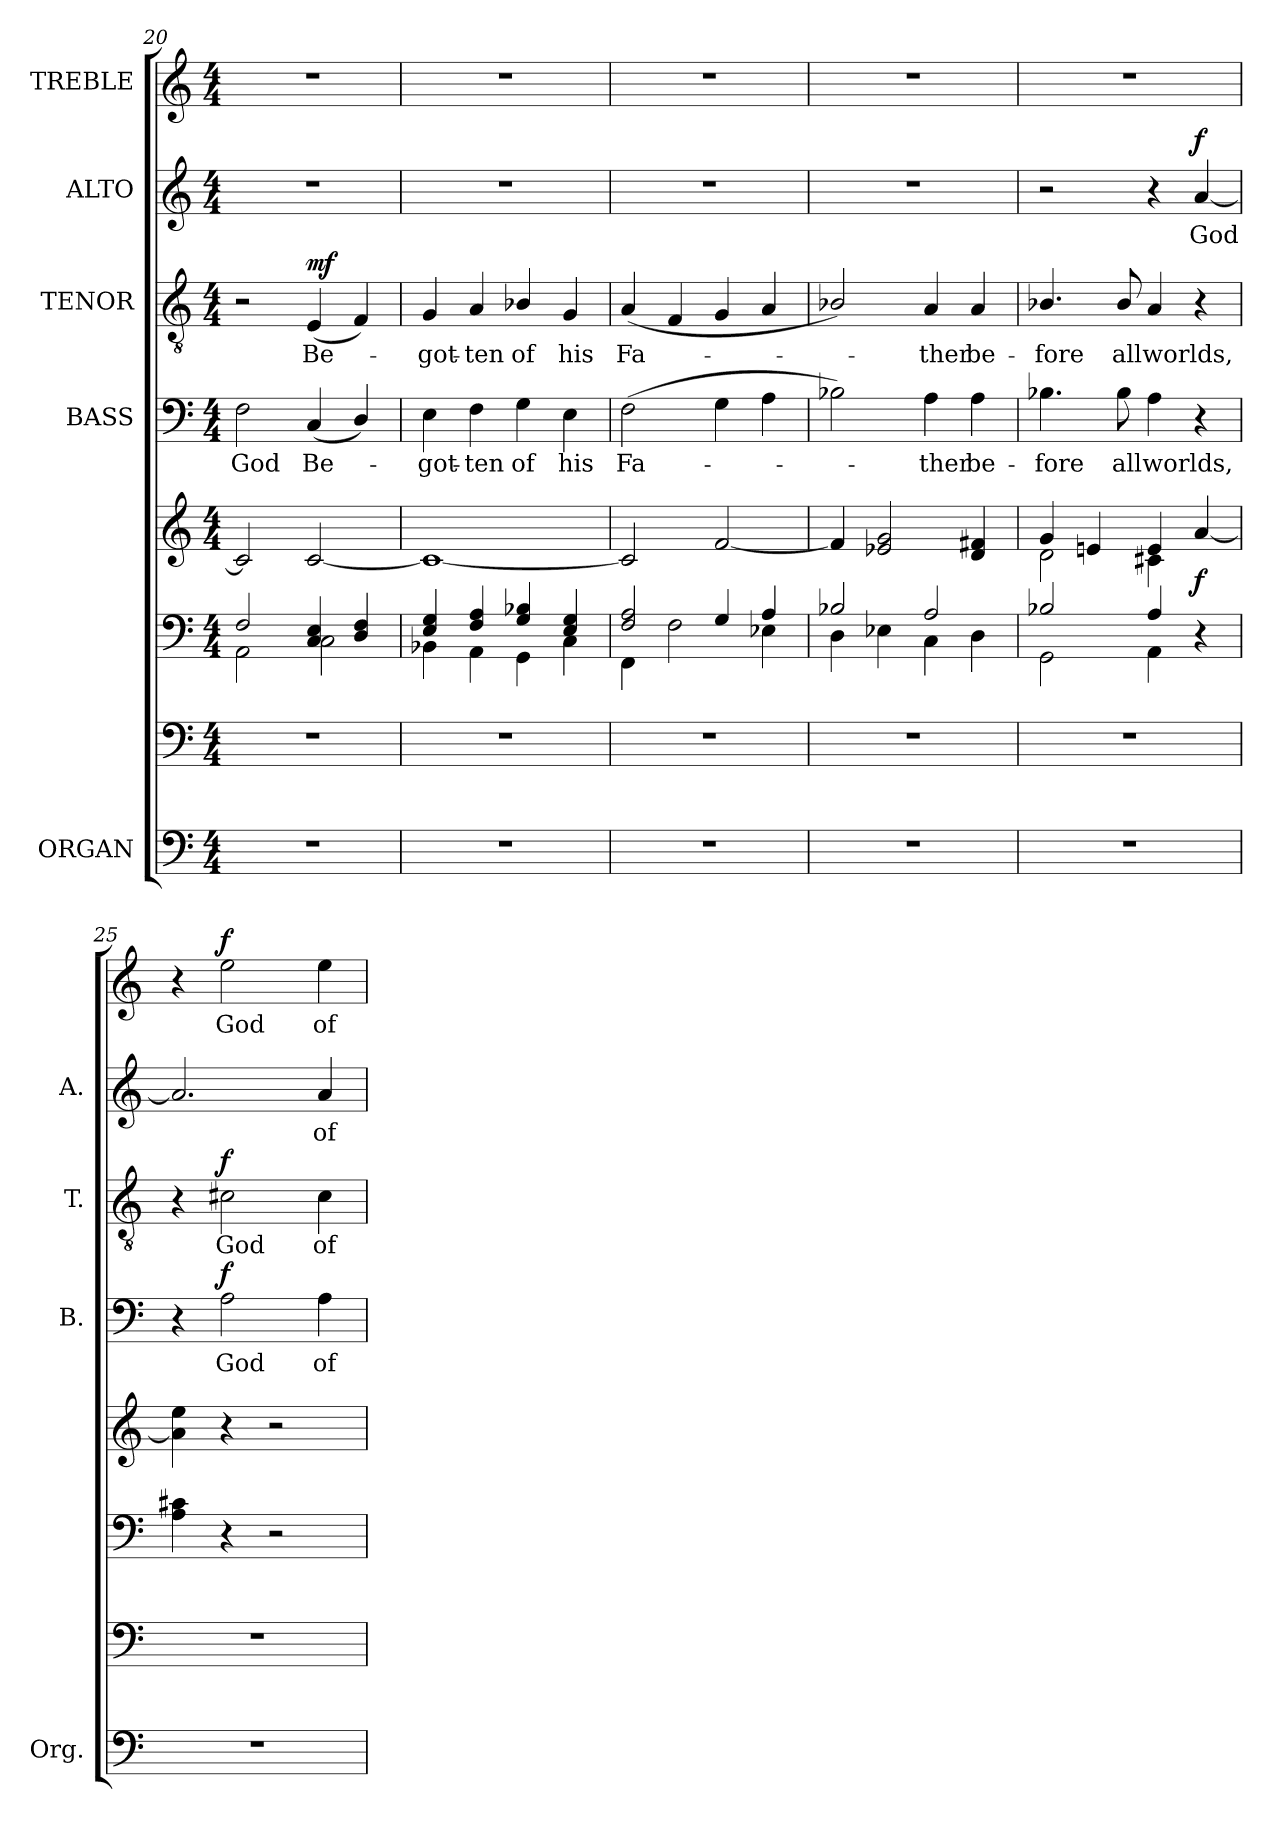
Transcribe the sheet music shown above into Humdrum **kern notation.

**kern	**kern	**kern	**kern	**dynam	**kern	**text	**dynam	**kern	**text	**dynam	**kern	**text	**dynam	**kern	**text	**dynam
*part5	*part5	*part5	*part5	*part5	*part4	*part4	*part4	*part3	*part3	*part3	*part2	*part2	*part2	*part1	*part1	*part1
*staff8	*staff7	*staff6	*staff5	*staff5/6/7/8	*staff4	*staff4	*staff4	*staff3	*staff3	*staff3	*staff2	*staff2	*staff2	*staff1	*staff1	*staff1
*I"ORGAN	*	*	*	*	*I"BASS	*	*	*I"TENOR	*	*	*I"ALTO	*	*	*I"TREBLE	*	*
*I'Org.	*	*	*	*	*I'B.	*	*	*I'T.	*	*	*I'A.	*	*	*	*	*
*clefF4	*clefF4	*clefF4	*clefG2	*	*clefF4	*	*	*clefGv2	*	*	*clefG2	*	*	*clefG2	*	*
*	*	*	*	*	*	*	*	*ITrd7c12	*	*	*	*	*	*	*	*
*k[]	*k[]	*k[]	*k[]	*	*k[]	*	*	*k[]	*	*	*k[]	*	*	*k[]	*	*
*C:	*C:	*C:	*C:	*	*C:	*	*	*C:	*	*	*C:	*	*	*C:	*	*
*M4/4	*M4/4	*M4/4	*M4/4	*	*M4/4	*	*	*M4/4	*	*	*M4/4	*	*	*M4/4	*	*
=20	=20	=20	=20	=20	=20	=20	=20	=20	=20	=20	=20	=20	=20	=20	=20	=20
*	*	*^	*	*	*	*	*	*	*	*	*	*	*	*	*	*
!	!	!	!	!	!	!	!LO:LY:b:color=#000000	!	!	!	!	!	!	!	!	!	!
1r	1r	2Fi/	2AAi\	2ci/]	.	2Fi\	God	.	2r	.	.	1r	.	.	1r	.	.
!	!	!	!	!	!	!	!LO:LY:b:color=#000000	!	!	!	!	!	!	!	!	!	!
!	!	!	!	!	!	!	!	!	!	!LO:LY:b:color=#000000	!	!	!	!	!	!	!
.	.	4Ci/ 4Ei	2Ci\	[2ci/	.	(4Ci/	Be-	.	(4EEi/	Be-	mf	.	.	.	.	.	.
.	.	4Di/ 4Fi	.	.	.	4Di/)	.	.	4FFi/)	.	.	.	.	.	.	.	.
=21	=21	=21	=21	=21	=21	=21	=21	=21	=21	=21	=21	=21	=21	=21	=21	=21	=21
!	!	!	!	!	!	!	!LO:LY:b:color=#000000	!	!	!	!	!	!	!	!	!	!
!	!	!	!	!	!	!	!	!	!	!LO:LY:b:color=#000000	!	!	!	!	!	!	!
1r	1r	4Ei/ 4Gi	4BB-i\	1ci_	.	4Ei\	-got-	.	4GGi/	-got-	.	1r	.	.	1r	.	.
!	!	!	!	!	!	!	!LO:LY:b:color=#000000	!	!	!	!	!	!	!	!	!	!
!	!	!	!	!	!	!	!	!	!	!LO:LY:b:color=#000000	!	!	!	!	!	!	!
.	.	4Fi/ 4Ai	4AAi\	.	.	4Fi\	-ten	.	4AAi/	-ten	.	.	.	.	.	.	.
!	!	!	!	!	!	!	!LO:LY:b:color=#000000	!	!	!	!	!	!	!	!	!	!
!	!	!	!	!	!	!	!	!	!	!LO:LY:b:color=#000000	!	!	!	!	!	!	!
.	.	4Gi/ 4B-i	4GGi\	.	.	4Gi\	of	.	4BB-i/	of	.	.	.	.	.	.	.
!	!	!	!	!	!	!	!LO:LY:b:color=#000000	!	!	!	!	!	!	!	!	!	!
!	!	!	!	!	!	!	!	!	!	!LO:LY:b:color=#000000	!	!	!	!	!	!	!
.	.	4Ei/ 4Gi	4Ci\	.	.	4Ei\	his	.	4GGi/	his	.	.	.	.	.	.	.
!!LO:LB:g=z
=22	=22	=22	=22	=22	=22	=22	=22	=22	=22	=22	=22	=22	=22	=22	=22	=22	=22
!	!	!	!	!	!	!	!LO:LY:b:color=#000000	!	!	!	!	!	!	!	!	!	!
!	!	!	!	!	!	!	!	!	!	!LO:LY:b:color=#000000	!	!	!	!	!	!	!
1r	1r	2Fi/ 2Ai	4FFi\	2ci/]	.	(2Fi\	Fa-	.	(4AAi/	Fa-	.	1r	.	.	1r	.	.
.	.	.	2Fi\	.	.	.	.	.	4FFi/	.	.	.	.	.	.	.	.
.	.	4Gi/	.	[2fi/	.	4Gi\	.	.	4GGi/	.	.	.	.	.	.	.	.
.	.	4Ai/	4E-Xi\	.	.	4Ai\	.	.	4AAi/	.	.	.	.	.	.	.	.
=23	=23	=23	=23	=23	=23	=23	=23	=23	=23	=23	=23	=23	=23	=23	=23	=23	=23
1r	1r	2B-i/	4Di\	4fi/]	.	2B-i\)	.	.	2BB-i/)	.	.	1r	.	.	1r	.	.
.	.	.	4E-Xi\	2e-Xi/ 2gi	.	.	.	.	.	.	.	.	.	.	.	.	.
!	!	!	!	!	!	!	!LO:LY:b:color=#000000	!	!	!	!	!	!	!	!	!	!
!	!	!	!	!	!	!	!	!	!	!LO:LY:b:color=#000000	!	!	!	!	!	!	!
.	.	2Ai/	4Ci\	.	.	4Ai\	-ther	.	4AAi/	-ther	.	.	.	.	.	.	.
!	!	!	!	!	!	!	!LO:LY:b:color=#000000	!	!	!	!	!	!	!	!	!	!
!	!	!	!	!	!	!	!	!	!	!LO:LY:b:color=#000000	!	!	!	!	!	!	!
.	.	.	4Di\	4di/ 4f#Xi	.	4Ai\	be-	.	4AAi/	be-	.	.	.	.	.	.	.
=24	=24	=24	=24	=24	=24	=24	=24	=24	=24	=24	=24	=24	=24	=24	=24	=24	=24
*	*	*	*	*^	*	*	*	*	*	*	*	*	*	*	*	*	*
!	!	!	!	!	!	!	!	!LO:LY:b:color=#000000	!	!	!	!	!	!	!	!	!	!
!	!	!	!	!	!	!	!	!	!	!	!LO:LY:b:color=#000000	!	!	!	!	!	!	!
1r	1r	2B-i/	2GGi\	4gi/	2di\	.	4.B-i\	-fore	.	4.BB-i/	-fore	.	2r	.	.	1r	.	.
.	.	.	.	4eni/	.	.	.	.	.	.	.	.	.	.	.	.	.	.
!	!	!	!	!	!	!	!	!LO:LY:b:color=#000000	!	!	!	!	!	!	!	!	!	!
!	!	!	!	!	!	!	!	!	!	!	!LO:LY:b:color=#000000	!	!	!	!	!	!	!
.	.	.	.	.	.	.	8B-i\	all	.	8BB-i/	all	.	.	.	.	.	.	.
!	!	!	!	!	!	!	!	!LO:LY:b:color=#000000	!	!	!	!	!	!	!	!	!	!
!	!	!	!	!	!	!	!	!	!	!	!LO:LY:b:color=#000000	!	!	!	!	!	!	!
.	.	4Ai/	4AAi\	4ei/	4c#Xi\	.	4Ai\	worlds,	.	4AAi/	worlds,	.	4r	.	.	.	.	.
!	!	!	!	!	!	!	!	!	!	!	!	!	!	!LO:LY:b:color=#000000	!	!	!	!
.	.	4r	4ryy	[4ai/	4ryy	f	4r	.	.	4r	.	.	[4ai/	God	f	.	.	.
*	*	*v	*v	*	*	*	*	*	*	*	*	*	*	*	*	*	*	*
*	*	*	*v	*v	*	*	*	*	*	*	*	*	*	*	*	*	*
=25	=25	=25	=25	=25	=25	=25	=25	=25	=25	=25	=25	=25	=25	=25	=25	=25
1r	1r	4Ai\ 4c#Xi	4ai\] 4eei	.	4r	.	.	4r	.	.	2.ai/]	.	.	4r	.	.
!	!	!	!	!	!	!LO:LY:b:color=#000000	!	!	!	!	!	!	!	!	!	!
!	!	!	!	!	!	!	!	!	!LO:LY:b:color=#000000	!	!	!	!	!	!	!
!	!	!	!	!	!	!	!	!	!	!	!	!	!	!	!LO:LY:b:color=#000000	!
.	.	4r	4r	.	2Ai\	God	f	2C#Xi\	God	f	.	.	.	2eei\	God	f
.	.	2r	2r	.	.	.	.	.	.	.	.	.	.	.	.	.
!	!	!	!	!	!	!LO:LY:b:color=#000000	!	!	!	!	!	!	!	!	!	!
!	!	!	!	!	!	!	!	!	!LO:LY:b:color=#000000	!	!	!	!	!	!	!
!	!	!	!	!	!	!	!	!	!	!	!	!LO:LY:b:color=#000000	!	!	!	!
!	!	!	!	!	!	!	!	!	!	!	!	!	!	!	!LO:LY:b:color=#000000	!
.	.	.	.	.	4Ai\	of	.	4C#i\	of	.	4ai/	of	.	4eei\	of	.
=	=	=	=	=	=	=	=	=	=	=	=	=	=	=	=	=
*-	*-	*-	*-	*-	*-	*-	*-	*-	*-	*-	*-	*-	*-	*-	*-	*-
